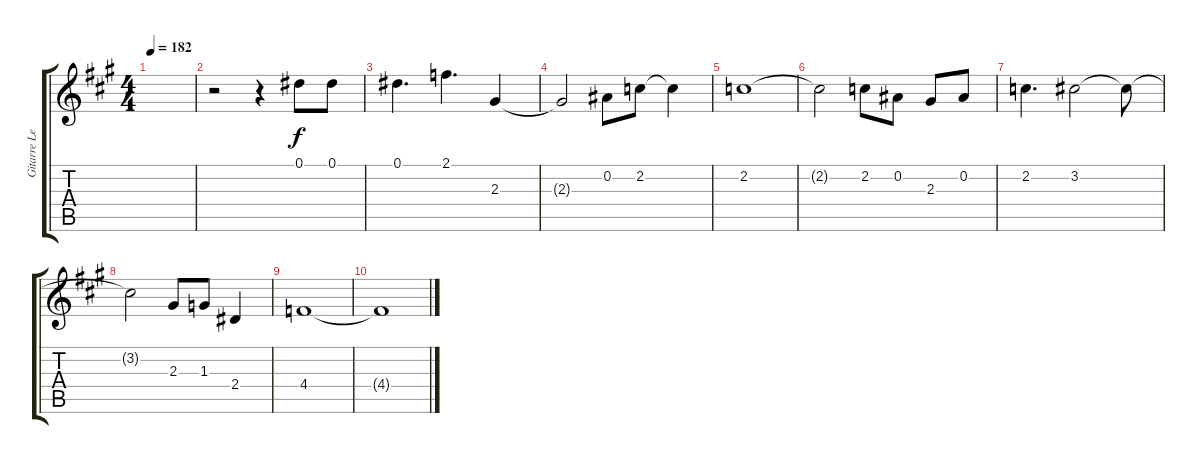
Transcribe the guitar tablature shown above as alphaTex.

\track ("Gitarre Lead" "Gitarre Le") {instrument distortionguitar}
\staff {score tabs}
\tuning (Eb4 Bb3 Gb3 Db3 Ab2 Eb2) {hide}
\ts (4 4)
\tempo 182
\clef g2
\ks a
|
r.2 r.4 0.1.8 0.1.8 |
0.1.4{d} 2.1.4{d} 2.3.4 |
2.3{t}.2 0.2.8 2.2.8 2.2{t}.4 |
2.2.1 |
2.2{t}.2 2.2.8 0.2.8 2.3.8 0.2.8 |
2.2.4{d} 3.2.2 3.2{t}.8 |
3.2{t}.2 2.3.8 1.3.8 2.4.4 |
4.4.1 |
4.4{t}.1
